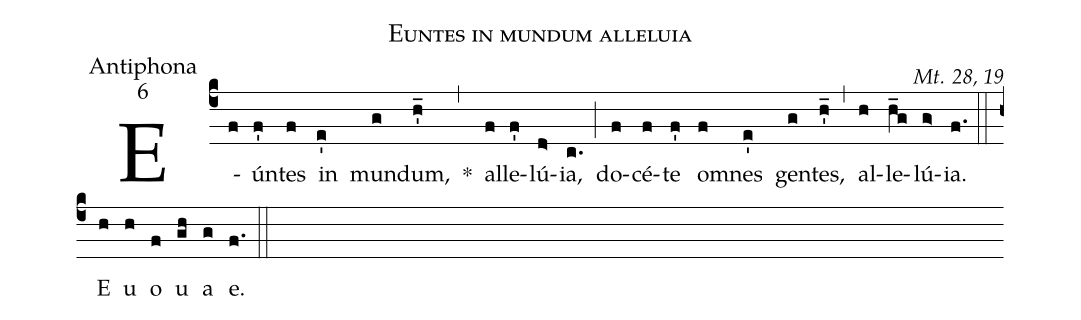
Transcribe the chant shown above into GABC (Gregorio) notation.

name:Euntes in mundum alleluia;
office-part:Antiphona;
mode:6;
commentary:Mt. 28, 19;
%%
(c4)
E(f)ún(f')tes(f) in(e') mun(g)dum,(h'_) *(,)
al(f)le(f')lú(d>)ia,(c.) (;)
do(f)cé(f)te(f') om(f)nes(e') gen(g)tes,(h'_) (,)
al(h)le(h_g)lú(g>)ia.(f.) (::)
E(h) u(h) o(f) u(gh) a(g) e.(f.) (::)
